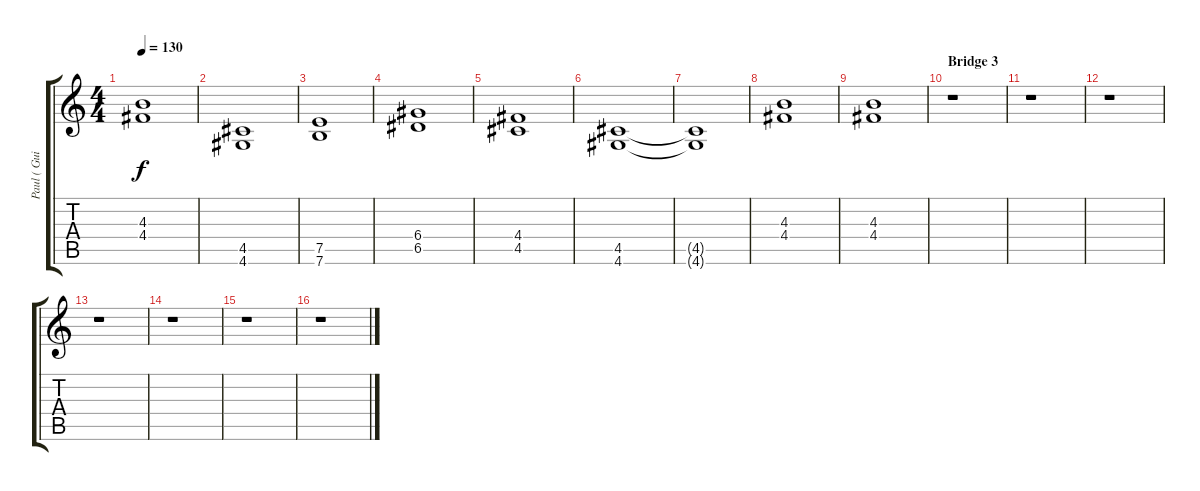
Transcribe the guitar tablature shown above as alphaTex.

\track ("Paul ( Guitar 2 )" "Paul ( Gui") {instrument distortionguitar}
\staff {score tabs}
\tuning (E4 B3 G3 D3 A2 E2) {hide}
\ts (4 4)
\tempo 130
\clef g2
\ks c
(4.3 4.4).1{dy f} |
(4.5 4.6).1 |
(7.5 7.6).1 |
(6.4 6.5).1 |
(4.4 4.5).1 |
(4.5 4.6).1 |
(4.5{t} 4.6{t}).1 |
(4.3 4.4).1 |
(4.3 4.4).1 |
\section ("" "Bridge 3")
r.1 |
r.1 |
r.1 |
r.1 |
r.1 |
r.1 |
r.1
